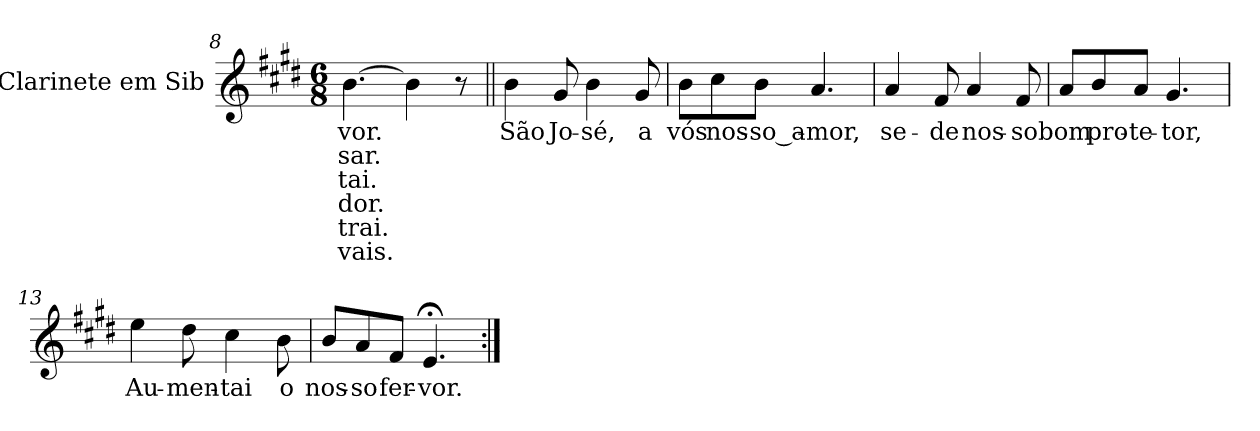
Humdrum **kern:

**kern	**text	**text	**text	**text	**text	**text
*part1	*part1	*part1	*part1	*part1	*part1	*part1
*staff1	*staff1	*staff1	*staff1	*staff1	*staff1	*staff1
*I"Clarinete em Sib	*	*	*	*	*	*
*I'Cl.	*	*	*	*	*	*
*clefG2	*	*	*	*	*	*
*ITrd1c2	*	*	*	*	*	*
*k[f#c#]	*	*	*	*	*	*
*D:	*	*	*	*	*	*
*M6/8	*	*	*	*	*	*
=8	=8	=8	=8	=8	=8	=8
!	!LO:LY:b:color=#000000	!LO:LY:b:color=#000000	!LO:LY:b:color=#000000	!LO:LY:b:color=#000000	!LO:LY:b:color=#000000	!LO:LY:b:color=#000000
[>4.ai\	-vor.	-sar.	-tai.	-dor.	-trai.	-vais.
4ai\]	.	.	.	.	.	.
8r	.	.	.	.	.	.
!!LO:LB:g=z
=9||	=9||	=9||	=9||	=9||	=9||	=9||
!	!LO:LY:b:color=#000000	!	!	!	!	!
4ai\	São	.	.	.	.	.
!	!LO:LY:b:color=#000000	!	!	!	!	!
8f#i/	Jo-	.	.	.	.	.
!	!LO:LY:b:color=#000000	!	!	!	!	!
4ai\	-sé,	.	.	.	.	.
!	!LO:LY:b:color=#000000	!	!	!	!	!
8f#i/	a	.	.	.	.	.
=10	=10	=10	=10	=10	=10	=10
!	!LO:LY:b:color=#000000	!	!	!	!	!
8ai\L	vós	.	.	.	.	.
!	!LO:LY:b:color=#000000	!	!	!	!	!
8bi\	nos-	.	.	.	.	.
!	!LO:LY:b:color=#000000	!	!	!	!	!
8ai\J	-so_a-	.	.	.	.	.
!	!LO:LY:b:color=#000000	!	!	!	!	!
4.gi/	-mor,	.	.	.	.	.
=11	=11	=11	=11	=11	=11	=11
!	!LO:LY:b:color=#000000	!	!	!	!	!
4gi/	se-	.	.	.	.	.
!	!LO:LY:b:color=#000000	!	!	!	!	!
8ei/	-de	.	.	.	.	.
!	!LO:LY:b:color=#000000	!	!	!	!	!
4gi/	nos-	.	.	.	.	.
!	!LO:LY:b:color=#000000	!	!	!	!	!
8ei/	-so	.	.	.	.	.
!!LO:LB:g=z
=12	=12	=12	=12	=12	=12	=12
!	!LO:LY:b:color=#000000	!	!	!	!	!
8gi/L	bom	.	.	.	.	.
!	!LO:LY:b:color=#000000	!	!	!	!	!
8ai/	pro-	.	.	.	.	.
!	!LO:LY:b:color=#000000	!	!	!	!	!
8gi/J	-te-	.	.	.	.	.
!	!LO:LY:b:color=#000000	!	!	!	!	!
4.f#i/	-tor,	.	.	.	.	.
=13	=13	=13	=13	=13	=13	=13
!	!LO:LY:b:color=#000000	!	!	!	!	!
4ddi\	Au-	.	.	.	.	.
!	!LO:LY:b:color=#000000	!	!	!	!	!
8cc#i\	-men-	.	.	.	.	.
!	!LO:LY:b:color=#000000	!	!	!	!	!
4bi\	-tai	.	.	.	.	.
!	!LO:LY:b:color=#000000	!	!	!	!	!
8ai\	o	.	.	.	.	.
=14	=14	=14	=14	=14	=14	=14
!	!LO:LY:b:color=#000000	!	!	!	!	!
8ai/L	nos-	.	.	.	.	.
!	!LO:LY:b:color=#000000	!	!	!	!	!
8gi/	-so	.	.	.	.	.
!	!LO:LY:b:color=#000000	!	!	!	!	!
8ei/J	fer-	.	.	.	.	.
!	!LO:LY:b:color=#000000	!	!	!	!	!
4.d;i/	-vor.	.	.	.	.	.
=:|!	=:|!	=:|!	=:|!	=:|!	=:|!	=:|!
*-	*-	*-	*-	*-	*-	*-
